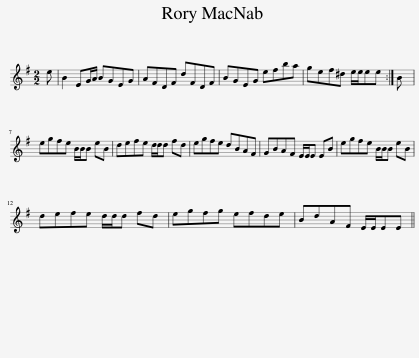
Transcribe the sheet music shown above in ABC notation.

X:1
L:1/8
M:2/2
I:linebreak $
K:Emin
V:1 treble
V:1
 e | B2 EG/A/ BGEG | AFDF dFDF | BGEG efba | gef^d e/e/ee :| %5
 B |$ egfe B/B/B eB | defe d/d/d fd | egfe dBAF | GBAF E/E/E EB | %10
 egfe B/B/B eB |$ defe d/d/d fd | egfg efde | BdAF E/E/EE || %14
